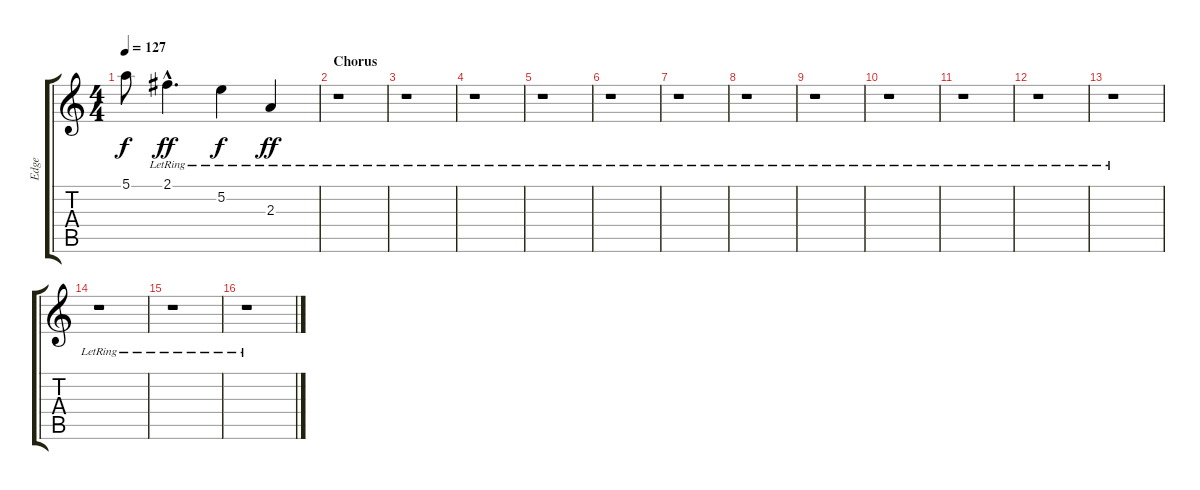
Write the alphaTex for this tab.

\track ("Edge" "Edge") {instrument acousticguitarsteel}
\staff {score tabs}
\tuning (E4 B3 G3 D3 A2 E2) {hide}
\ts (4 4)
\tempo 127
\clef g2
\ks c
5.1{t}.8{dy f} 2.1{hac lr}.4{d dy ff} 5.2{lr}.4{dy f} 2.3{lr}.4{dy ff} |
\section ("" "Chorus")
r.1 |
r.1 |
r.1 |
r.1 |
r.1 |
r.1 |
r.1 |
r.1 |
r.1 |
r.1 |
r.1 |
r.1 |
r.1 |
r.1 |
r.1
